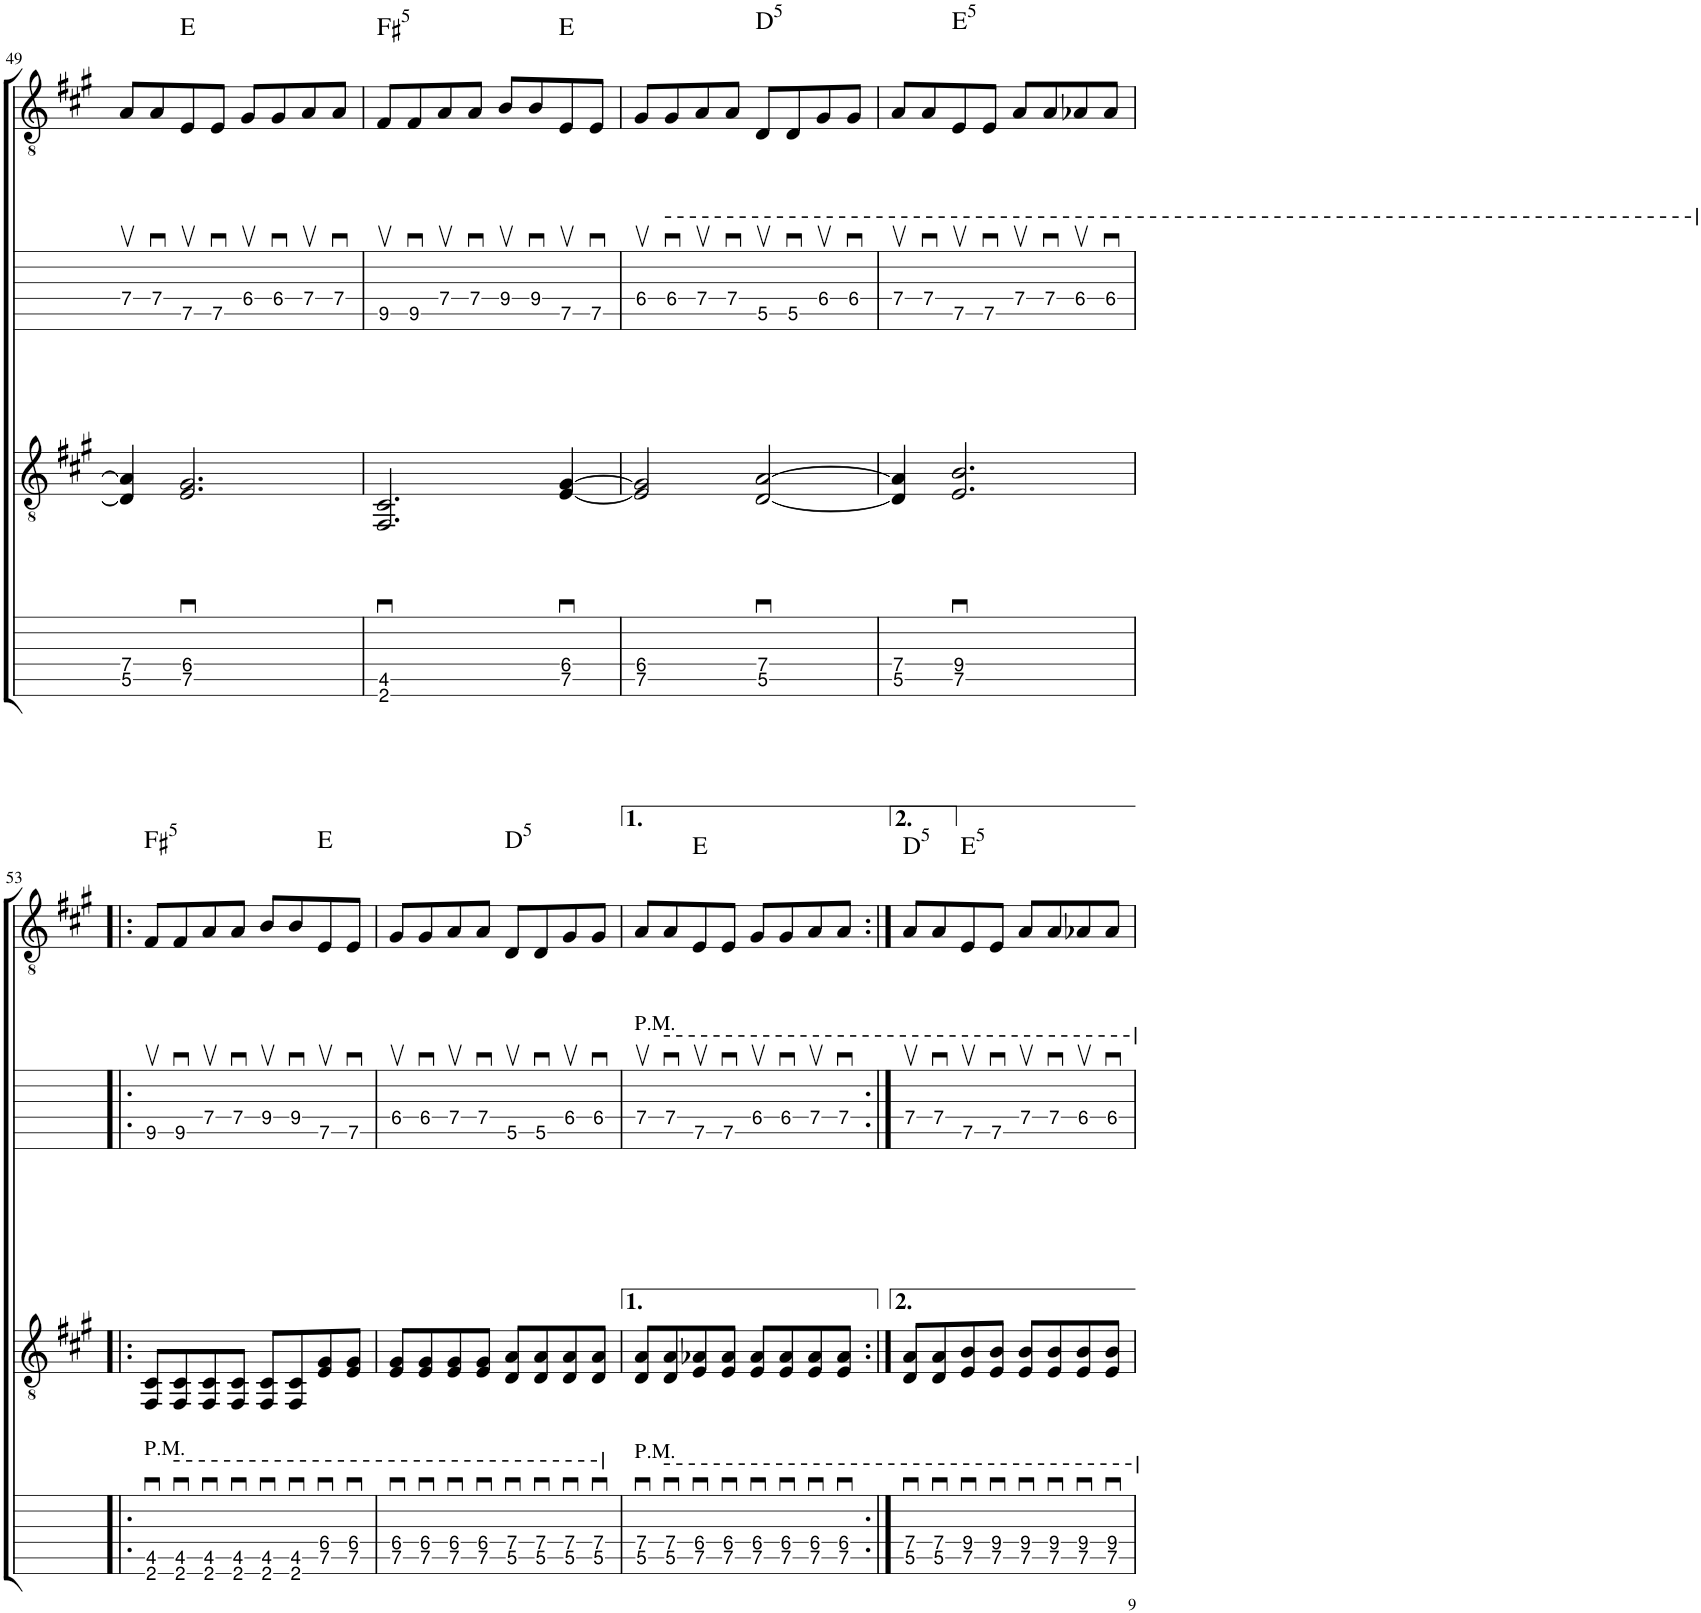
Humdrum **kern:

**kern	**kern	**kern	**kern	**harte
*part4	*part3	*part2	*part1	*part1
*staff4	*staff3	*staff2	*staff1	*
*I"Электрогитара	*I"Электрогитара	*I"Электрогитара	*I"Электрогитара	*
!!LO:PB:g=z
*	*clefGv2	*	*clefGv2	*
*k[f#c#g#]	*k[f#c#g#]	*k[f#c#g#]	*k[f#c#g#]	*
*M4/4	*M4/4	*M4/4	*M4/4	*
=49	=49	=49	=49	=49
4D] 4A]	4D/] 4A/]	8AvL	8A/L	.
.	.	8AuJ	8A/	.
2.Eu 2.G#u	2.E/ 2.G#/	8EvL	8E/	E:maj
.	.	8EuJ	8E/J	.
.	.	8G#vL	8G#/L	.
.	.	8G#uJ	8G#/	.
.	.	8AvL	8A/	.
.	.	8AuJ	8A/J	.
=50	=50	=50	=50	=50
!	!	!	!LO:TX:a:t=F♯	!
!	!	!	!LO:TX:a:t=5	!
2.FF#u 2.C#u	2.FF#/ 2.C#/	8F#vL	8F#/L	.
.	.	8F#uJ	8F#/	.
.	.	8AvL	8A/	.
.	.	8AuJ	8A/J	.
.	.	8BvL	8B/L	.
.	.	8BuJ	8B/	.
[4Eu [4G#u	[4E/ [4G#/	8EvL	8E/	E:maj
.	.	8EuJ	8E/J	.
=51	=51	=51	=51	=51
2E] 2G#]	2E/] 2G#/]	8G#vL	8G#/L	.
.	.	8G#uJ	8G#/	.
.	.	8AvL	8A/	.
.	.	8AuJ	8A/J	.
!	!	!	!LO:TX:a:t=D	!
!	!	!	!LO:TX:a:t=5	!
[2Du [2Au	[2D/ [2A/	8DvL	8D/L	.
.	.	8DuJ	8D/	.
.	.	8G#vL	8G#/	.
.	.	8G#uJ	8G#/J	.
!	!	!LO:TX:a:t=|	!	!
=52	=52	=52	=52	=52
4D] 4A]	4D/] 4A/]	8AvL	8A/L	.
.	.	8AuJ	8A/	.
!	!	!	!LO:TX:a:t=E	!
!	!	!	!LO:TX:a:t=5	!
2.Eu 2.Bu	2.E/ 2.B/	8EvL	8E/	.
.	.	8EuJ	8E/J	.
.	.	8AvL	8A/L	.
.	.	8AuJ	8A/	.
.	.	8A-XvL	8A-X/	.
.	.	8A-uJ	8A-/J	.
!!LO:LB:g=z
=53!|:	=53!|:	=53!|:	=53!|:	=53!|:
!	!	!	!LO:TX:a:t=F♯	!
!	!	!	!LO:TX:a:t=5	!
!LO:TX:a:t=P.M.	!	!	!	!
8FF#u\ 8C#u\L	8FF#/ 8C#/L	8F#vL	8F#/L	.
8FF#u\ 8C#u\J	8FF#/ 8C#/	8F#uJ	8F#/	.
8FF#u\ 8C#u\L	8FF#/ 8C#/	8AvL	8A/	.
8FF#u\ 8C#u\J	8FF#/ 8C#/J	8AuJ	8A/J	.
8FF#u\ 8C#u\L	8FF#/ 8C#/L	8BvL	8B/L	.
8FF#u\ 8C#u\J	8FF#/ 8C#/	8BuJ	8B/	.
8Eu\ 8G#u\L	8E/ 8G#/	8EvL	8E/	E:maj
8Eu\ 8G#u\J	8E/ 8G#/J	8EuJ	8E/J	.
!LO:TX:a:t=|	!	!	!	!
=54	=54	=54	=54	=54
8Eu\ 8G#u\L	8E/ 8G#/L	8G#vL	8G#/L	.
8Eu\ 8G#u\J	8E/ 8G#/	8G#uJ	8G#/	.
8Eu\ 8G#u\L	8E/ 8G#/	8AvL	8A/	.
8Eu\ 8G#u\J	8E/ 8G#/J	8AuJ	8A/J	.
!	!	!	!LO:TX:a:t=D	!
!	!	!	!LO:TX:a:t=5	!
8Du\ 8Au\L	8D/ 8A/L	8DvL	8D/L	.
8Du\ 8Au\J	8D/ 8A/	8DuJ	8D/	.
8Du\ 8Au\L	8D/ 8A/	8G#vL	8G#/	.
8Du\ 8Au\J	8D/ 8A/J	8G#uJ	8G#/J	.
=55	=55	=55	=55	=55
!	!	!LO:TX:a:t=P.M.	!	!
!LO:TX:a:t=P.M.	!	!	!	!
8Du\ 8Au\L	8D/ 8A/L	8AvL	8A/L	.
8Du\ 8Au\J	8D/ 8A/	8AuJ	8A/	.
8Eu\ 8A-Xu\L	8E/ 8A-X/	8EvL	8E/	E:maj
8Eu\ 8A-u\J	8E/ 8A-/J	8EuJ	8E/J	.
8Eu\ 8A-u\L	8E/ 8A-/L	8G#vL	8G#/L	.
8Eu\ 8A-u\J	8E/ 8A-/	8G#uJ	8G#/	.
8Eu\ 8A-u\L	8E/ 8A-/	8AvL	8A/	.
8Eu\ 8A-u\J	8E/ 8A-/J	8AuJ	8A/J	.
!	!	!LO:TX:a:t=|	!	!
!LO:TX:a:t=|	!	!	!	!
=56:|!	=56:|!	=56:|!	=56:|!	=56:|!
!	!	!	!LO:TX:a:t=D	!
!	!	!	!LO:TX:a:t=5	!
8Du\ 8Au\L	8D/ 8A/L	8AvL	8A/L	.
8Du\ 8Au\J	8D/ 8A/	8AuJ	8A/	.
!	!	!	!LO:TX:a:t=E	!
!	!	!	!LO:TX:a:t=5	!
8Eu\ 8Bu\L	8E/ 8B/	8EvL	8E/	.
8Eu\ 8Bu\J	8E/ 8B/J	8EuJ	8E/J	.
8Eu\ 8Bu\L	8E/ 8B/L	8AvL	8A/L	.
8Eu\ 8Bu\J	8E/ 8B/	8AuJ	8A/	.
8Eu\ 8Bu\L	8E/ 8B/	8A-XvL	8A-X/	.
8Eu\ 8Bu\J	8E/ 8B/J	8A-uJ	8A-/J	.
=	=	=	=	=
*-	*-	*-	*-	*-
